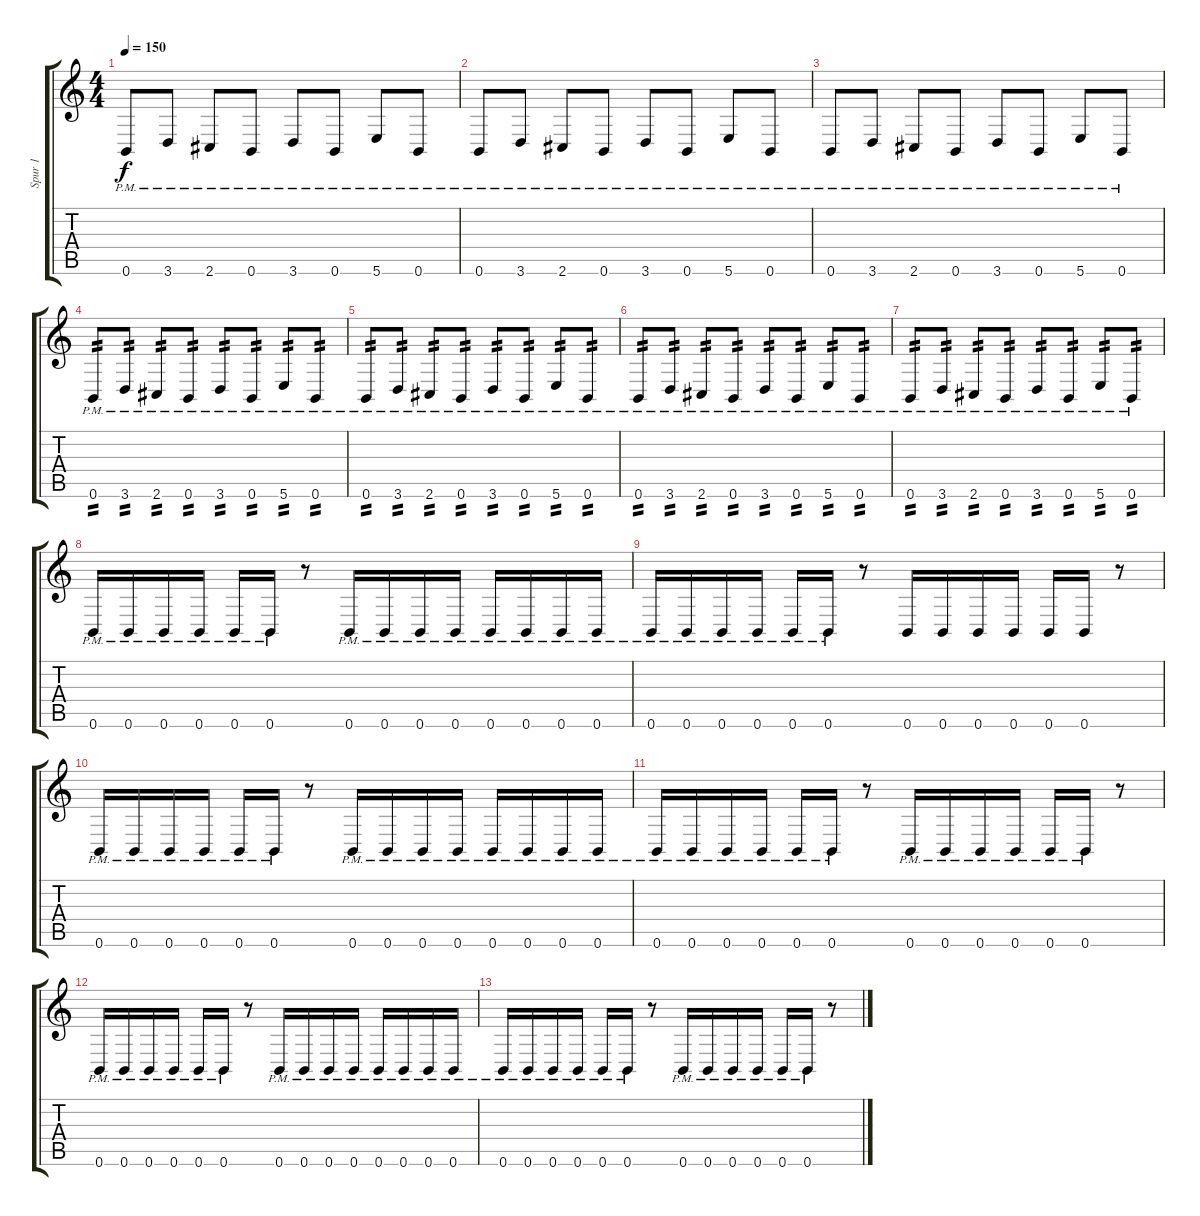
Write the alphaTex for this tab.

\track ("Spur 1" "Spur 1") {instrument distortionguitar}
\staff {score tabs}
\tuning (Db4 Ab3 E3 B2 Gb2 B1) {hide}
\ts (4 4)
\tempo 150
\clef g2
\ks c
0.6{pm}.8{dy f} 3.6{pm}.8 2.6{pm}.8 0.6{pm}.8 3.6{pm}.8 0.6{pm}.8 5.6{pm}.8 0.6{pm}.8 |
0.6{pm}.8 3.6{pm}.8 2.6{pm}.8 0.6{pm}.8 3.6{pm}.8 0.6{pm}.8 5.6{pm}.8 0.6{pm}.8 |
0.6{pm}.8 3.6{pm}.8 2.6{pm}.8 0.6{pm}.8 3.6{pm}.8 0.6{pm}.8 5.6{pm}.8 0.6{pm}.8 |
0.6{pm}.8{tp 2} 3.6{pm}.8{tp 2} 2.6{pm}.8{tp 2} 0.6{pm}.8{tp 2} 3.6{pm}.8{tp 2} 0.6{pm}.8{tp 2} 5.6{pm}.8{tp 2} 0.6{pm}.8{tp 2} |
0.6{pm}.8{tp 2} 3.6{pm}.8{tp 2} 2.6{pm}.8{tp 2} 0.6{pm}.8{tp 2} 3.6{pm}.8{tp 2} 0.6{pm}.8{tp 2} 5.6{pm}.8{tp 2} 0.6{pm}.8{tp 2} |
0.6{pm}.8{tp 2} 3.6{pm}.8{tp 2} 2.6{pm}.8{tp 2} 0.6{pm}.8{tp 2} 3.6{pm}.8{tp 2} 0.6{pm}.8{tp 2} 5.6{pm}.8{tp 2} 0.6{pm}.8{tp 2} |
0.6{pm}.8{tp 2} 3.6{pm}.8{tp 2} 2.6{pm}.8{tp 2} 0.6{pm}.8{tp 2} 3.6{pm}.8{tp 2} 0.6{pm}.8{tp 2} 5.6{pm}.8{tp 2} 0.6{pm}.8{tp 2} |
0.6{pm}.16 0.6{pm}.16 0.6{pm}.16 0.6{pm}.16 0.6{pm}.16 0.6{pm}.16 r.8 0.6{pm}.16 0.6{pm}.16 0.6{pm}.16 0.6{pm}.16 0.6{pm}.16 0.6{pm}.16 0.6{pm}.16 0.6{pm}.16 |
0.6{pm}.16 0.6{pm}.16 0.6{pm}.16 0.6{pm}.16 0.6{pm}.16 0.6{pm}.16 r.8 0.6.16 0.6.16 0.6.16 0.6.16 0.6.16 0.6.16 r.8 |
0.6{pm}.16 0.6{pm}.16 0.6{pm}.16 0.6{pm}.16 0.6{pm}.16 0.6{pm}.16 r.8 0.6{pm}.16 0.6{pm}.16 0.6{pm}.16 0.6{pm}.16 0.6{pm}.16 0.6{pm}.16 0.6{pm}.16 0.6{pm}.16 |
0.6{pm}.16 0.6{pm}.16 0.6{pm}.16 0.6{pm}.16 0.6{pm}.16 0.6{pm}.16 r.8 0.6{pm}.16 0.6{pm}.16 0.6{pm}.16 0.6{pm}.16 0.6{pm}.16 0.6{pm}.16 r.8 |
0.6{pm}.16 0.6{pm}.16 0.6{pm}.16 0.6{pm}.16 0.6{pm}.16 0.6{pm}.16 r.8 0.6{pm}.16 0.6{pm}.16 0.6{pm}.16 0.6{pm}.16 0.6{pm}.16 0.6{pm}.16 0.6{pm}.16 0.6{pm}.16 |
0.6{pm}.16 0.6{pm}.16 0.6{pm}.16 0.6{pm}.16 0.6{pm}.16 0.6{pm}.16 r.8 0.6{pm}.16 0.6{pm}.16 0.6{pm}.16 0.6{pm}.16 0.6{pm}.16 0.6{pm}.16 r.8
